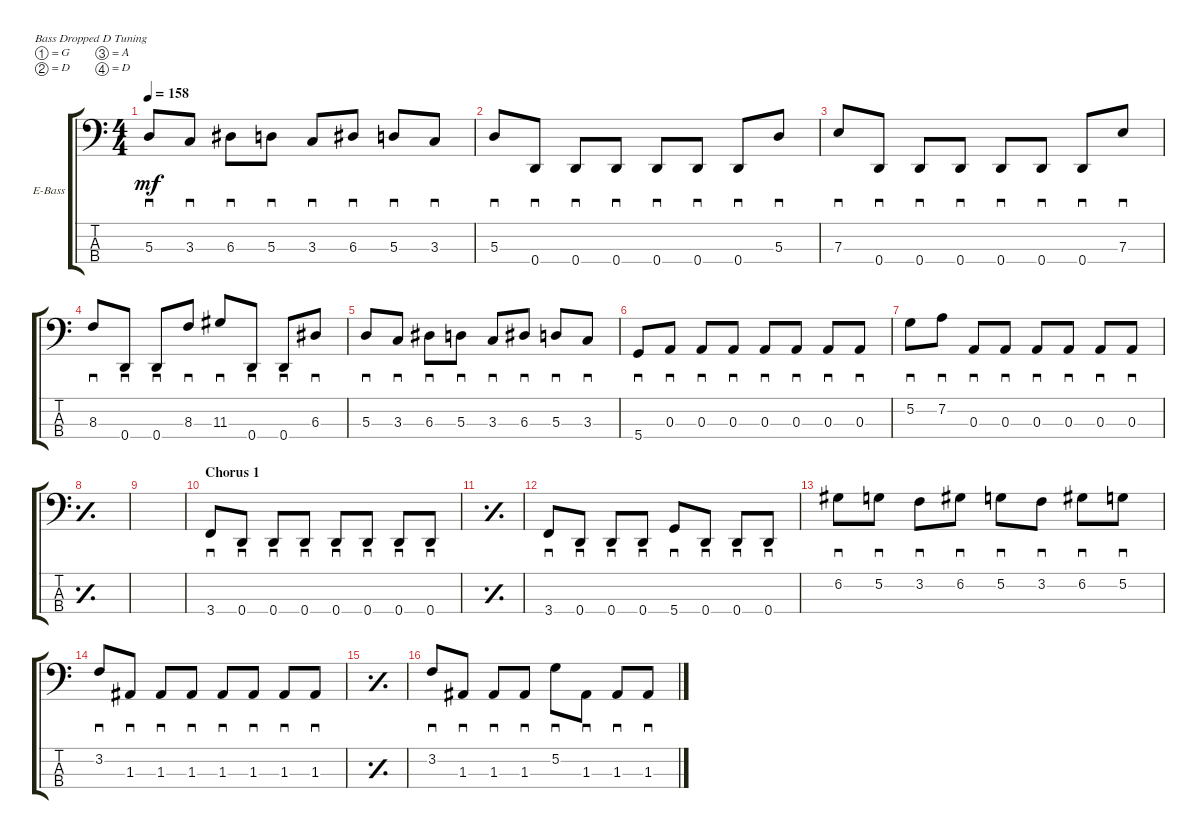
\defaultSystemsLayout 4
\bracketExtendMode groupsimilarinstruments
\firstSystemTrackNameOrientation horizontal
\otherSystemsTrackNameOrientation horizontal
\track ("Bass" "E-Bass") {instrument electricbassfinger}
\staff {score tabs}
\tuning (G2 D2 A1 D1)
\ts (4 4)
\tempo 158
\clef f4
\ks c
5.3.8{sd dy mf} 3.3.8{sd} 6.3.8{sd} 5.3.8{sd} 3.3.8{sd} 6.3.8{sd} 5.3.8{sd} 3.3.8{sd} |
5.3.8{sd} 0.4.8{sd} 0.4.8{sd} 0.4.8{sd} 0.4.8{sd} 0.4.8{sd} 0.4.8{sd} 5.3.8{sd} |
7.3.8{sd} 0.4.8{sd} 0.4.8{sd} 0.4.8{sd} 0.4.8{sd} 0.4.8{sd} 0.4.8{sd} 7.3.8{sd} |
8.3.8{sd} 0.4.8{sd} 0.4.8{sd} 8.3.8{sd} 11.3.8{sd} 0.4.8{sd} 0.4.8{sd} 6.3.8{sd} |
5.3.8{sd} 3.3.8{sd} 6.3.8{sd} 5.3.8{sd} 3.3.8{sd} 6.3.8{sd} 5.3.8{sd} 3.3.8{sd} |
5.4.8{sd} 0.3.8{sd} 0.3.8{sd} 0.3.8{sd} 0.3.8{sd} 0.3.8{sd} 0.3.8{sd} 0.3.8{sd} |
5.2.8{sd} 7.2.8{sd} 0.3.8{sd} 0.3.8{sd} 0.3.8{sd} 0.3.8{sd} 0.3.8{sd} 0.3.8{sd} |
\simile simple
|
|
\section ("" "Chorus 1")
\simile none
3.4.8{sd} 0.4.8{sd} 0.4.8{sd} 0.4.8{sd} 0.4.8{sd} 0.4.8{sd} 0.4.8{sd} 0.4.8{sd} |
\simile simple
|
\simile none
3.4.8{sd} 0.4.8{sd} 0.4.8{sd} 0.4.8{sd} 5.4.8{sd} 0.4.8{sd} 0.4.8{sd} 0.4.8{sd} |
6.2.8{sd} 5.2.8{sd} 3.2.8{sd} 6.2.8{sd} 5.2.8{sd} 3.2.8{sd} 6.2.8{sd} 5.2.8{sd} |
3.2.8{sd} 1.3.8{sd} 1.3.8{sd} 1.3.8{sd} 1.3.8{sd} 1.3.8{sd} 1.3.8{sd} 1.3.8{sd} |
\simile simple
|
\simile none
3.2.8{sd} 1.3.8{sd} 1.3.8{sd} 1.3.8{sd} 5.2.8{sd} 1.3.8{sd} 1.3.8{sd} 1.3.8{sd}
